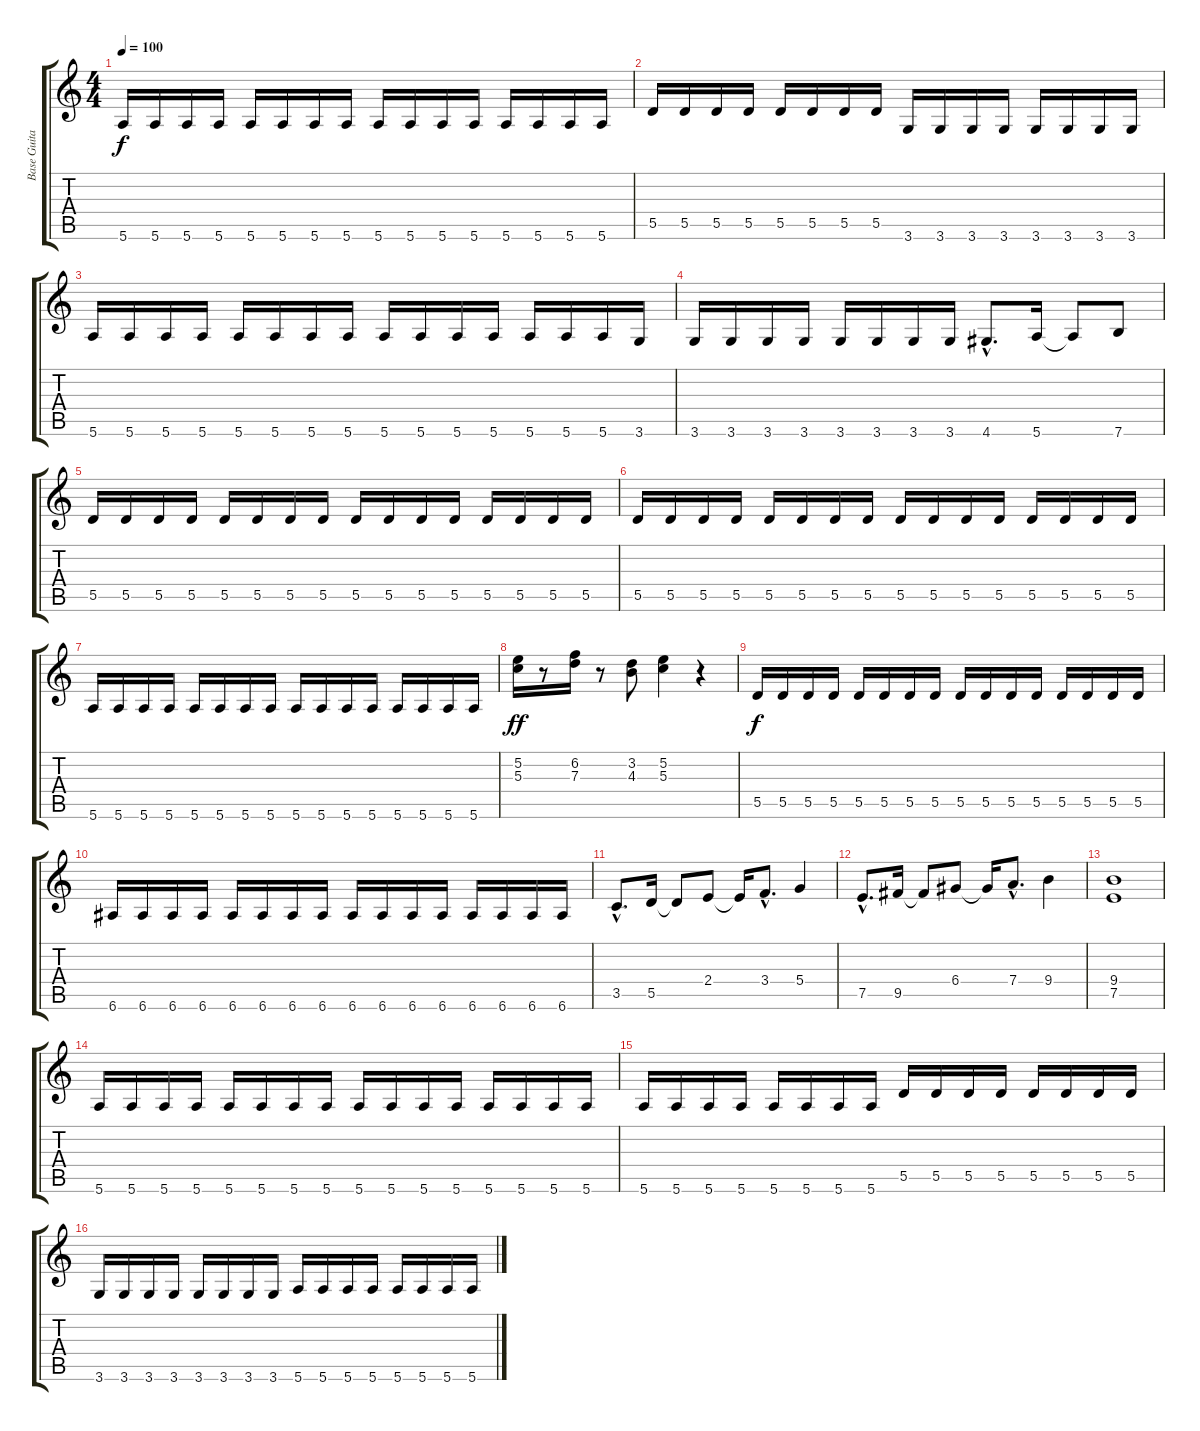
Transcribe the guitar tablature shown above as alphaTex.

\track ("Base Guitar" "Base Guita") {instrument distortionguitar}
\staff {score tabs}
\tuning (E4 B3 G3 D3 A2 E2) {hide}
\ts (4 4)
\tempo 100
\clef g2
\ks c
5.6.16{dy f} 5.6.16 5.6.16 5.6.16 5.6.16 5.6.16 5.6.16 5.6.16 5.6.16 5.6.16 5.6.16 5.6.16 5.6.16 5.6.16 5.6.16 5.6.16 |
5.5.16 5.5.16 5.5.16 5.5.16 5.5.16 5.5.16 5.5.16 5.5.16 3.6.16 3.6.16 3.6.16 3.6.16 3.6.16 3.6.16 3.6.16 3.6.16 |
5.6.16 5.6.16 5.6.16 5.6.16 5.6.16 5.6.16 5.6.16 5.6.16 5.6.16 5.6.16 5.6.16 5.6.16 5.6.16 5.6.16 5.6.16 3.6.16 |
3.6.16 3.6.16 3.6.16 3.6.16 3.6.16 3.6.16 3.6.16 3.6.16 4.6{hac}.8{d} 5.6.16 5.6{t}.8 7.6.8 |
5.5.16 5.5.16 5.5.16 5.5.16 5.5.16 5.5.16 5.5.16 5.5.16 5.5.16 5.5.16 5.5.16 5.5.16 5.5.16 5.5.16 5.5.16 5.5.16 |
5.5.16 5.5.16 5.5.16 5.5.16 5.5.16 5.5.16 5.5.16 5.5.16 5.5.16 5.5.16 5.5.16 5.5.16 5.5.16 5.5.16 5.5.16 5.5.16 |
5.6.16 5.6.16 5.6.16 5.6.16 5.6.16 5.6.16 5.6.16 5.6.16 5.6.16 5.6.16 5.6.16 5.6.16 5.6.16 5.6.16 5.6.16 5.6.16 |
(5.2 5.3).16{dy ff} r.8 (6.2 7.3).16 r.8 (3.2 4.3).8 (5.2 5.3).4 r.4 |
5.5.16{dy f} 5.5.16 5.5.16 5.5.16 5.5.16 5.5.16 5.5.16 5.5.16 5.5.16 5.5.16 5.5.16 5.5.16 5.5.16 5.5.16 5.5.16 5.5.16 |
6.6.16 6.6.16 6.6.16 6.6.16 6.6.16 6.6.16 6.6.16 6.6.16 6.6.16 6.6.16 6.6.16 6.6.16 6.6.16 6.6.16 6.6.16 6.6.16 |
3.5{hac}.8{d} 5.5.16 5.5{t}.8 2.4.8 2.4{t}.16 3.4{hac}.8{d} 5.4.4 |
7.5{hac}.8{d} 9.5.16 9.5{t}.8 6.4.8 6.4{t}.16 7.4{hac}.8{d} 9.4.4 |
(9.4 7.5).1 |
5.6.16 5.6.16 5.6.16 5.6.16 5.6.16 5.6.16 5.6.16 5.6.16 5.6.16 5.6.16 5.6.16 5.6.16 5.6.16 5.6.16 5.6.16 5.6.16 |
5.6.16 5.6.16 5.6.16 5.6.16 5.6.16 5.6.16 5.6.16 5.6.16 5.5.16 5.5.16 5.5.16 5.5.16 5.5.16 5.5.16 5.5.16 5.5.16 |
3.6.16 3.6.16 3.6.16 3.6.16 3.6.16 3.6.16 3.6.16 3.6.16 5.6.16 5.6.16 5.6.16 5.6.16 5.6.16 5.6.16 5.6.16 5.6.16
